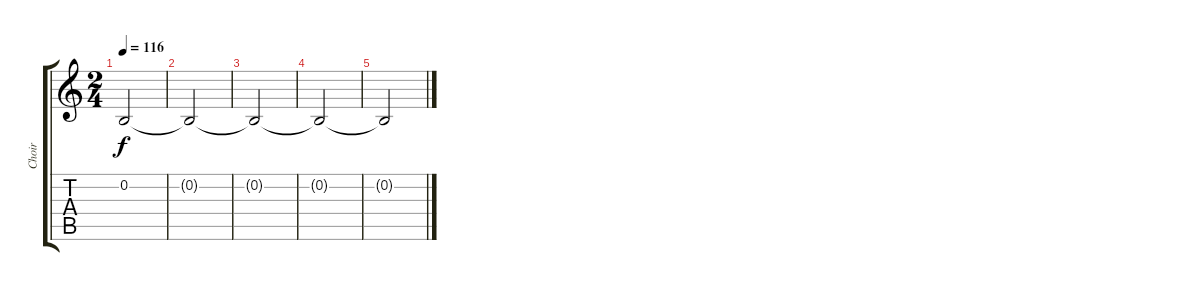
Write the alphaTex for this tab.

\track ("Choir" "Choir") {instrument choiraahs}
\staff {score tabs}
\tuning (E4 B3 G3 D3 A2 E2) {hide}
\ts (2 4)
\tempo 116
\clef g2
\ks c
0.2{t}.2{dy f} |
0.2{t}.2 |
0.2{t}.2 |
0.2{t}.2 |
0.2{t}.2
